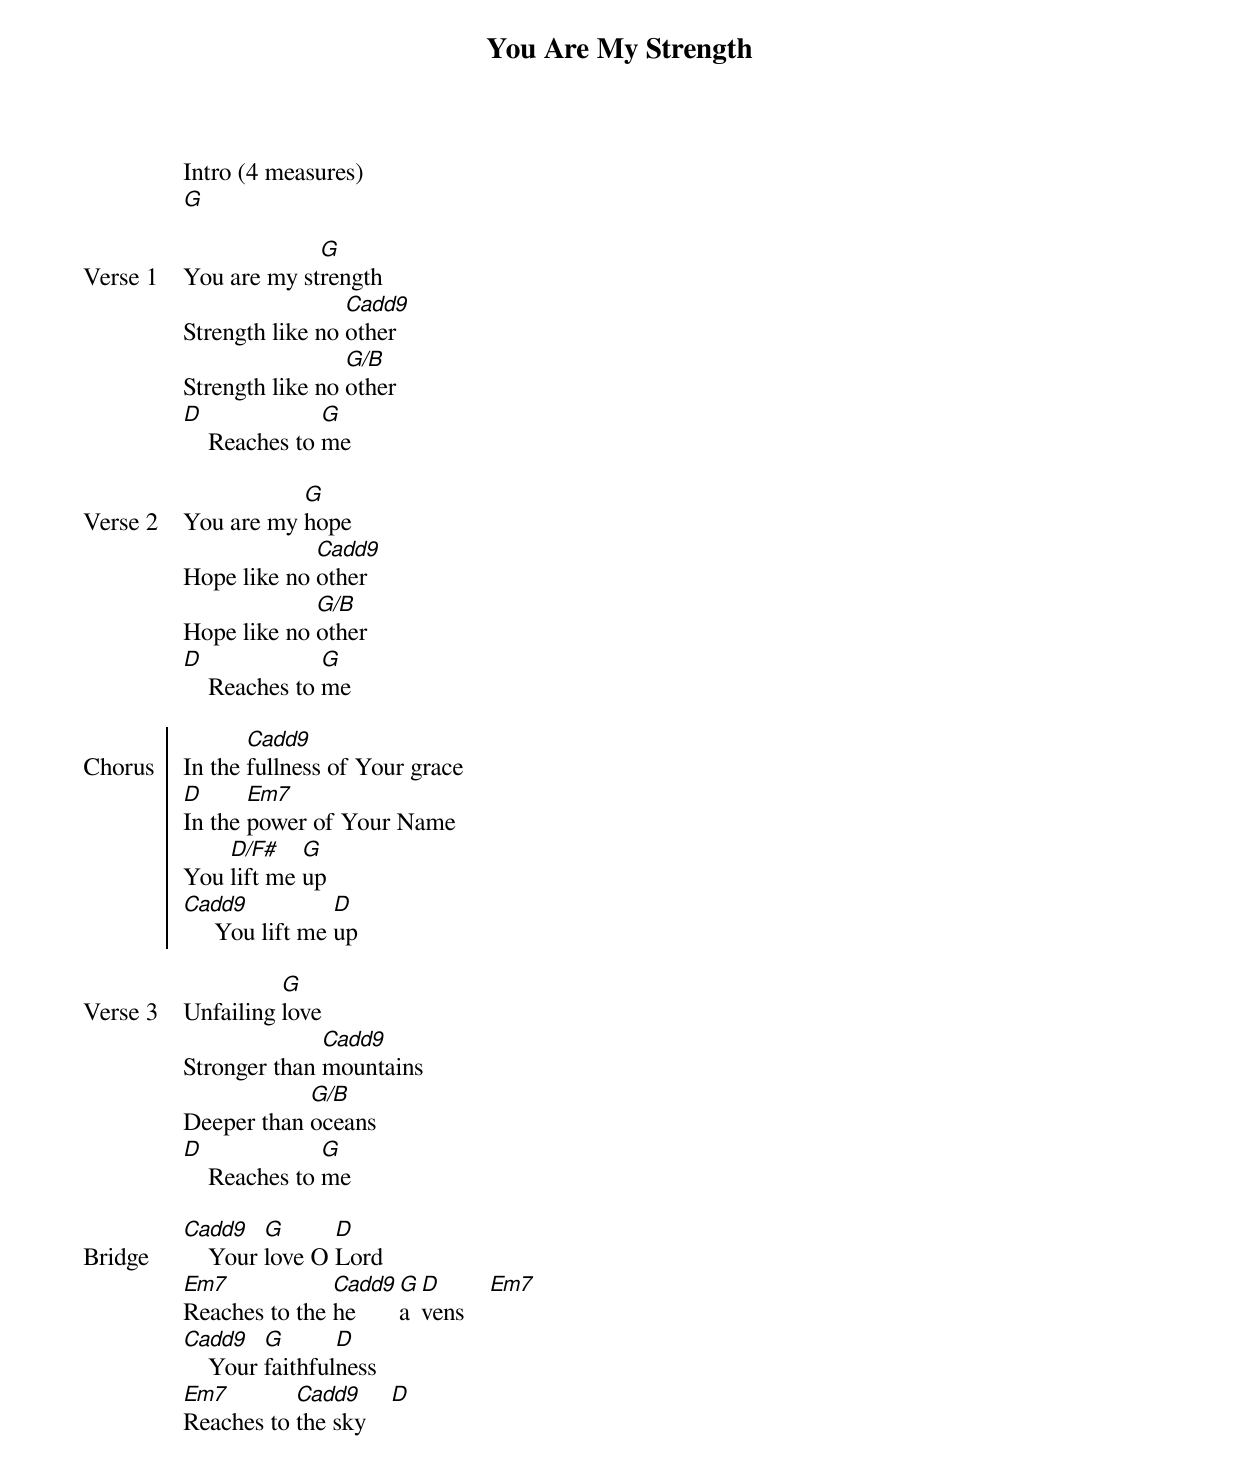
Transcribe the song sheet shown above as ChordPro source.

{title: You Are My Strength}
{ng}

Intro (4 measures)
[G]

{sov: Verse 1}
You are my st[G]rength
Strength like no [Cadd9]other
Strength like no [G/B]other
[D]    Reaches to [G]me
{eov}

{sov: Verse 2}
You are my [G]hope
Hope like no [Cadd9]other
Hope like no [G/B]other
[D]    Reaches to [G]me
{eov}

{soc: Chorus}
In the [Cadd9]fullness of Your grace
[D]In the [Em7]power of Your Name
You [D/F#]lift me [G]up
[Cadd9]     You lift me [D]up
{eoc}

{sov: Verse 3}
Unfailing [G]love
Stronger than [Cadd9]mountains
Deeper than [G/B]oceans
[D]    Reaches to [G]me
{eov}

{sov: Bridge}
[Cadd9]    Your [G]love O [D]Lord
[Em7]Reaches to the [Cadd9]he[G]a[D]vens    [Em7]
[Cadd9]    Your [G]faithful[D]ness
[Em7]Reaches to [Cadd9]the sky    [D]
{eov}
